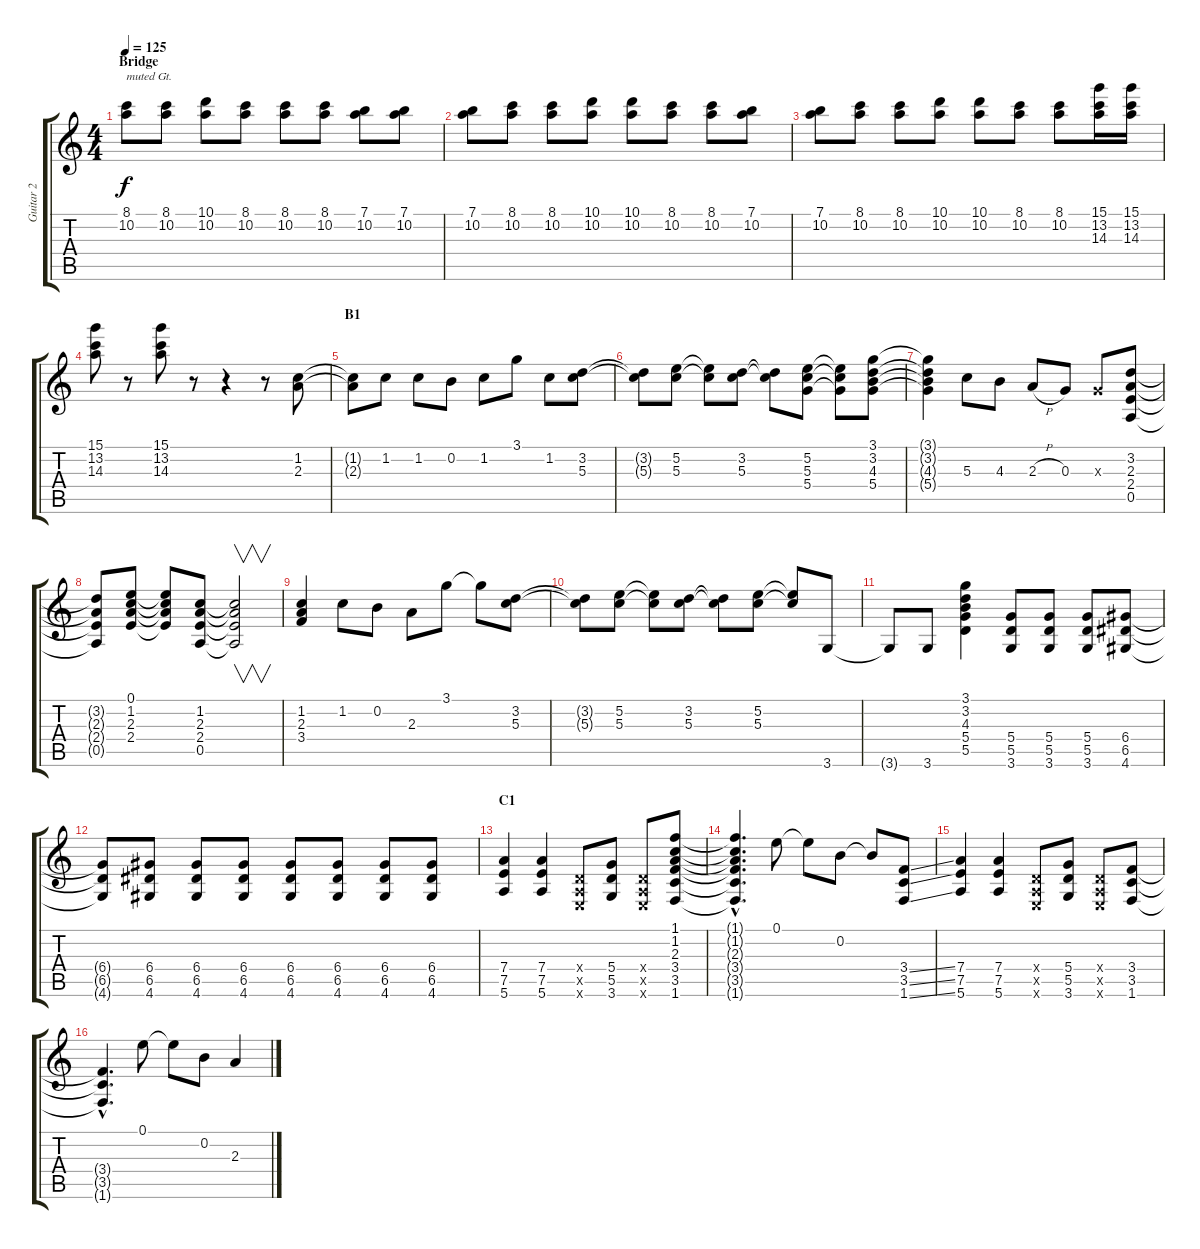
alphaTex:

\track ("Guitar 2" "Guitar 2") {instrument distortionguitar}
\staff {score tabs}
\tuning (E4 B3 G3 D3 A2 E2) {hide}
\ts (4 4)
\section ("" "Bridge")
\tempo 125
\clef g2
\ks c
(8.1 10.2).8{txt "muted Gt." dy f instrument electricguitarmuted} (8.1 10.2).8 (10.1 10.2).8 (8.1 10.2).8 (8.1 10.2).8 (8.1 10.2).8 (7.1 10.2).8 (7.1 10.2).8 |
(7.1 10.2).8 (8.1 10.2).8 (8.1 10.2).8 (10.1 10.2).8 (10.1 10.2).8 (8.1 10.2).8 (8.1 10.2).8 (7.1 10.2).8 |
(7.1 10.2).8 (8.1 10.2).8 (8.1 10.2).8 (10.1 10.2).8 (10.1 10.2).8 (8.1 10.2).8 (8.1 10.2).8 (15.1 13.2 14.3).16{instrument distortionguitar} (15.1 13.2 14.3).16 |
(15.1 13.2 14.3).8 r.8 (15.1 13.2 14.3).8 r.8 r.4 r.8 (1.2 2.3).8 |
\section ("" "B1")
(1.2{t} 2.3{t}).8 1.2.8 1.2.8 0.2.8 1.2.8 3.1.8 1.2.8 (3.2 5.3).8 |
(3.2{t} 5.3{t}).8 (5.2 5.3).8 (5.2{t} 5.3{t}).8 (3.2 5.3).8 (3.2{t} 5.3{t}).8 (5.2 5.3 5.4).8 (5.2{t} 5.3{t} 5.4{t}).8 (3.1 3.2 4.3 5.4).8 |
(3.1{t} 3.2{t} 4.3{t} 5.4{t}).4 5.3.8 4.3.8 2.3{h}.8 0.3.8 0.3{x}.8 (3.2 2.3 2.4 0.5).8 |
(3.2{t} 2.3{t} 2.4{t} 0.5{t}).8 (0.1 1.2 2.3 2.4).8 (0.1{t} 1.2{t} 2.3{t} 2.4{t}).8 (1.2 2.3 2.4 0.5).8 (1.2{t} 2.3{t} 2.4{t} 0.5{t}).2{v} |
(1.2 2.3 3.4).4 1.2.8 0.2.8 2.3.8 3.1.8 3.1{t}.8 (3.2 5.3).8 |
(3.2{t} 5.3{t}).8 (5.2 5.3).8 (5.2{t} 5.3{t}).8 (3.2 5.3).8 (3.2{t} 5.3{t}).8 (5.2 5.3).8 (5.2{t} 5.3{t}).8 3.6.8 |
3.6{t}.8 3.6.8 (3.1 3.2 4.3 5.4 5.5).4 (5.4 5.5 3.6).8 (5.4 5.5 3.6).8 (5.4 5.5 3.6).8 (6.4 6.5 4.6).8 |
(6.4{t} 6.5{t} 4.6{t}).8 (6.4 6.5 4.6).8 (6.4 6.5 4.6).8 (6.4 6.5 4.6).8 (6.4 6.5 4.6).8 (6.4 6.5 4.6).8 (6.4 6.5 4.6).8 (6.4 6.5 4.6).8 |
\section ("" "C1")
(7.4 7.5 5.6).4 (7.4 7.5 5.6).4 (0.4{x} 0.5{x} 0.6{x}).8 (5.4 5.5 3.6).8 (0.4{x} 0.5{x} 0.6{x}).8 (1.1 1.2 2.3 3.4 3.5 1.6).8 |
(1.1{hac t} 1.2{hac t} 2.3{hac t} 3.4{hac t} 3.5{hac t} 1.6{hac t}).4{d} 0.1.8 0.1{t}.8 0.2.8 0.2{t}.8 (3.4{ss} 3.5{ss} 1.6{ss}).8 |
(7.4 7.5 5.6).4 (7.4 7.5 5.6).4 (0.4{x} 0.5{x} 0.6{x}).8 (5.4 5.5 3.6).8 (0.4{x} 0.5{x} 0.6{x}).8 (3.4 3.5 1.6).8 |
(3.4{hac t} 3.5{hac t} 1.6{hac t}).4{d} 0.1.8 0.1{t}.8 0.2.8 2.3.4
